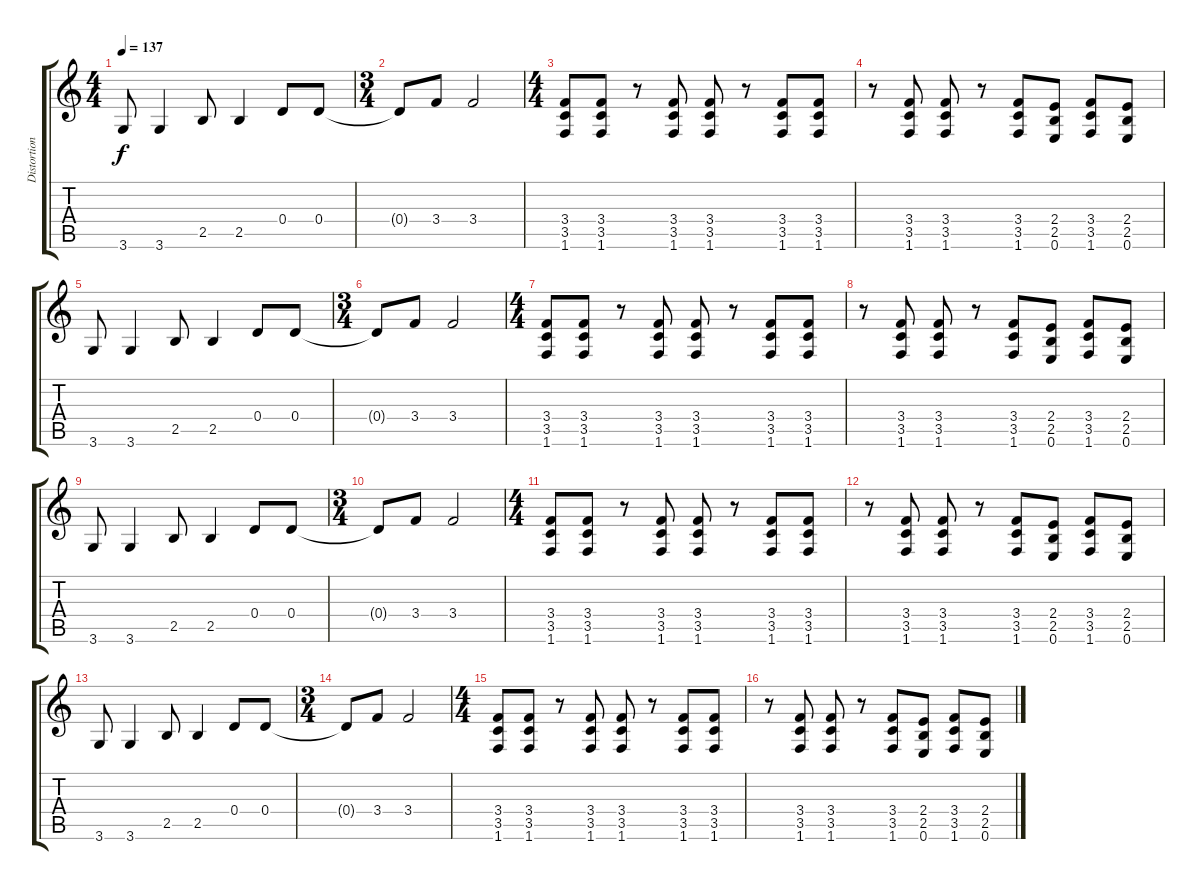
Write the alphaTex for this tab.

\track ("Distortion" "Distortion") {instrument distortionguitar}
\staff {score tabs}
\tuning (E4 B3 G3 D3 A2 E2) {hide}
\ts (4 4)
\tempo 137
\clef g2
\ks c
3.6.8{dy f instrument distortionguitar} 3.6.4 2.5.8 2.5.4 0.4.8 0.4.8 |
\ts (3 4)
0.4{t}.8 3.4.8 3.4.2 |
\ts (4 4)
(3.4 3.5 1.6).8 (3.4 3.5 1.6).8 r.8 (3.4 3.5 1.6).8 (3.4 3.5 1.6).8 r.8 (3.4 3.5 1.6).8 (3.4 3.5 1.6).8 |
r.8 (3.4 3.5 1.6).8 (3.4 3.5 1.6).8 r.8 (3.4 3.5 1.6).8 (2.4 2.5 0.6).8 (3.4 3.5 1.6).8 (2.4 2.5 0.6).8 |
3.6.8 3.6.4 2.5.8 2.5.4 0.4.8 0.4.8 |
\ts (3 4)
0.4{t}.8 3.4.8 3.4.2 |
\ts (4 4)
(3.4 3.5 1.6).8 (3.4 3.5 1.6).8 r.8 (3.4 3.5 1.6).8 (3.4 3.5 1.6).8 r.8 (3.4 3.5 1.6).8 (3.4 3.5 1.6).8 |
r.8 (3.4 3.5 1.6).8 (3.4 3.5 1.6).8 r.8 (3.4 3.5 1.6).8 (2.4 2.5 0.6).8 (3.4 3.5 1.6).8 (2.4 2.5 0.6).8 |
3.6.8 3.6.4 2.5.8 2.5.4 0.4.8 0.4.8 |
\ts (3 4)
0.4{t}.8 3.4.8 3.4.2 |
\ts (4 4)
(3.4 3.5 1.6).8 (3.4 3.5 1.6).8 r.8 (3.4 3.5 1.6).8 (3.4 3.5 1.6).8 r.8 (3.4 3.5 1.6).8 (3.4 3.5 1.6).8 |
r.8 (3.4 3.5 1.6).8 (3.4 3.5 1.6).8 r.8 (3.4 3.5 1.6).8 (2.4 2.5 0.6).8 (3.4 3.5 1.6).8 (2.4 2.5 0.6).8 |
3.6.8 3.6.4 2.5.8 2.5.4 0.4.8 0.4.8 |
\ts (3 4)
0.4{t}.8 3.4.8 3.4.2 |
\ts (4 4)
(3.4 3.5 1.6).8 (3.4 3.5 1.6).8 r.8 (3.4 3.5 1.6).8 (3.4 3.5 1.6).8 r.8 (3.4 3.5 1.6).8 (3.4 3.5 1.6).8 |
r.8 (3.4 3.5 1.6).8 (3.4 3.5 1.6).8 r.8 (3.4 3.5 1.6).8 (2.4 2.5 0.6).8 (3.4 3.5 1.6).8 (2.4 2.5 0.6).8
